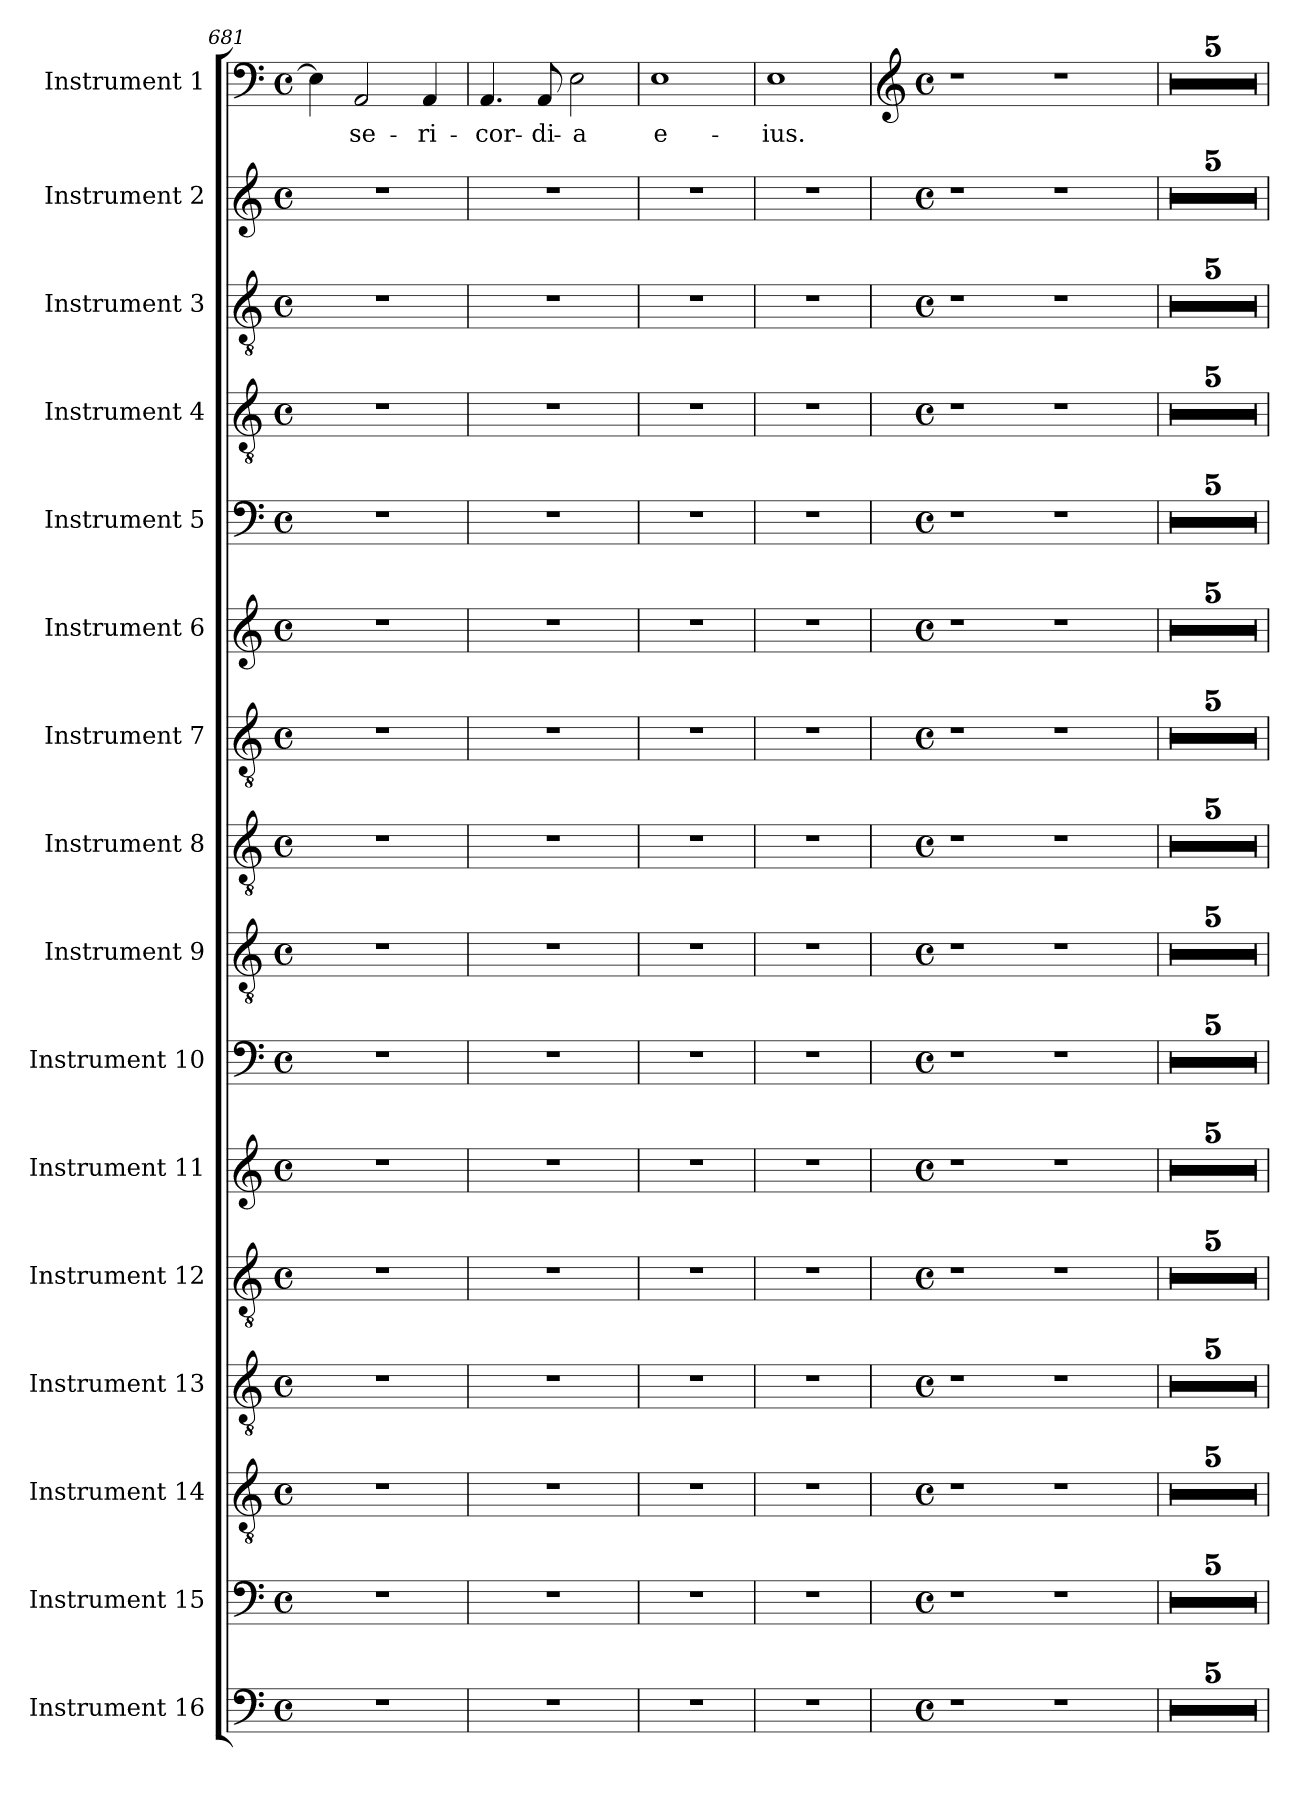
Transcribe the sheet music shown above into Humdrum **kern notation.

**kern	**kern	**kern	**kern	**kern	**kern	**kern	**kern	**kern	**kern	**kern	**kern	**kern	**kern	**kern	**kern	**text
*part16	*part15	*part14	*part13	*part12	*part11	*part10	*part9	*part8	*part7	*part6	*part5	*part4	*part3	*part2	*part1	*part1
*staff16	*staff15	*staff14	*staff13	*staff12	*staff11	*staff10	*staff9	*staff8	*staff7	*staff6	*staff5	*staff4	*staff3	*staff2	*staff1	*staff1
*I"Instrument 16	*I"Instrument 15	*I"Instrument 14	*I"Instrument 13	*I"Instrument 12	*I"Instrument 11	*I"Instrument 10	*I"Instrument 9	*I"Instrument 8	*I"Instrument 7	*I"Instrument 6	*I"Instrument 5	*I"Instrument 4	*I"Instrument 3	*I"Instrument 2	*I"Instrument 1	*
*clefF4	*clefF4	*clefGv2	*clefGv2	*clefGv2	*clefG2	*clefF4	*clefGv2	*clefGv2	*clefGv2	*clefG2	*clefF4	*clefGv2	*clefGv2	*clefG2	*clefF4	*
*k[]	*k[]	*k[]	*k[]	*k[]	*k[]	*k[]	*k[]	*k[]	*k[]	*k[]	*k[]	*k[]	*k[]	*k[]	*k[]	*
*C:	*C:	*C:	*C:	*C:	*C:	*C:	*C:	*C:	*C:	*C:	*C:	*C:	*C:	*C:	*C:	*
*M4/4	*M4/4	*M4/4	*M4/4	*M4/4	*M4/4	*M4/4	*M4/4	*M4/4	*M4/4	*M4/4	*M4/4	*M4/4	*M4/4	*M4/4	*M4/4	*
*met(c)	*met(c)	*met(c)	*met(c)	*met(c)	*met(c)	*met(c)	*met(c)	*met(c)	*met(c)	*met(c)	*met(c)	*met(c)	*met(c)	*met(c)	*met(c)	*
=681	=681	=681	=681	=681	=681	=681	=681	=681	=681	=681	=681	=681	=681	=681	=681	=681
!	!	!	!	!	!	!	!	!	!	!	!	!	!	!	!	!LO:LY:b:cj
1r	1r	1r	1r	1r	1r	1r	1r	1r	1r	1r	1r	1r	1r	1r	4E\]	--
!	!	!	!	!	!	!	!	!	!	!	!	!	!	!	!	!LO:LY:b:cj
.	.	.	.	.	.	.	.	.	.	.	.	.	.	.	2AA/	-se-
!	!	!	!	!	!	!	!	!	!	!	!	!	!	!	!	!LO:LY:b:cj
.	.	.	.	.	.	.	.	.	.	.	.	.	.	.	4AA/	-ri-
=682	=682	=682	=682	=682	=682	=682	=682	=682	=682	=682	=682	=682	=682	=682	=682	=682
!	!	!	!	!	!	!	!	!	!	!	!	!	!	!	!	!LO:LY:b:cj
1r	1r	1r	1r	1r	1r	1r	1r	1r	1r	1r	1r	1r	1r	1r	4.AA/	-cor-
!	!	!	!	!	!	!	!	!	!	!	!	!	!	!	!	!LO:LY:b:cj
.	.	.	.	.	.	.	.	.	.	.	.	.	.	.	8AA/	-di-
!	!	!	!	!	!	!	!	!	!	!	!	!	!	!	!	!LO:LY:b:cj
.	.	.	.	.	.	.	.	.	.	.	.	.	.	.	2E\	-a
=683	=683	=683	=683	=683	=683	=683	=683	=683	=683	=683	=683	=683	=683	=683	=683	=683
!	!	!	!	!	!	!	!	!	!	!	!	!	!	!	!	!LO:LY:b:cj
1r	1r	1r	1r	1r	1r	1r	1r	1r	1r	1r	1r	1r	1r	1r	1E	e-
=684	=684	=684	=684	=684	=684	=684	=684	=684	=684	=684	=684	=684	=684	=684	=684	=684
!	!	!	!	!	!	!	!	!	!	!	!	!	!	!	!	!LO:LY:b:cj
1r	1r	1r	1r	1r	1r	1r	1r	1r	1r	1r	1r	1r	1r	1r	1E	-ius.
!!LO:PB:g=z
=685!	=685!	=685!	=685!	=685!	=685!	=685!	=685!	=685!	=685!	=685!	=685!	=685!	=685!	=685!	=685!	=685!
*	*	*	*	*	*	*	*	*	*	*	*	*	*	*	*clefG2	*
*M4/4	*M4/4	*M4/4	*M4/4	*M4/4	*M4/4	*M4/4	*M4/4	*M4/4	*M4/4	*M4/4	*M4/4	*M4/4	*M4/4	*M4/4	*M4/4	*
*met(c)	*met(c)	*met(c)	*met(c)	*met(c)	*met(c)	*met(c)	*met(c)	*met(c)	*met(c)	*met(c)	*met(c)	*met(c)	*met(c)	*met(c)	*met(c)	*
1r	1r	1r	1r	1r	1r	1r	1r	1r	1r	1r	1r	1r	1r	1r	1r	.
1r	1r	1r	1r	1r	1r	1r	1r	1r	1r	1r	1r	1r	1r	1r	1r	.
=686	=686	=686	=686	=686	=686	=686	=686	=686	=686	=686	=686	=686	=686	=686	=686	=686
1r	1r	1r	1r	1r	1r	1r	1r	1r	1r	1r	1r	1r	1r	1r	1r	.
=687	=687	=687	=687	=687	=687	=687	=687	=687	=687	=687	=687	=687	=687	=687	=687	=687
1r	1r	1r	1r	1r	1r	1r	1r	1r	1r	1r	1r	1r	1r	1r	1r	.
=688	=688	=688	=688	=688	=688	=688	=688	=688	=688	=688	=688	=688	=688	=688	=688	=688
1r	1r	1r	1r	1r	1r	1r	1r	1r	1r	1r	1r	1r	1r	1r	1r	.
=689	=689	=689	=689	=689	=689	=689	=689	=689	=689	=689	=689	=689	=689	=689	=689	=689
1r	1r	1r	1r	1r	1r	1r	1r	1r	1r	1r	1r	1r	1r	1r	1r	.
=690	=690	=690	=690	=690	=690	=690	=690	=690	=690	=690	=690	=690	=690	=690	=690	=690
1r	1r	1r	1r	1r	1r	1r	1r	1r	1r	1r	1r	1r	1r	1r	1r	.
=	=	=	=	=	=	=	=	=	=	=	=	=	=	=	=	=
*-	*-	*-	*-	*-	*-	*-	*-	*-	*-	*-	*-	*-	*-	*-	*-	*-
